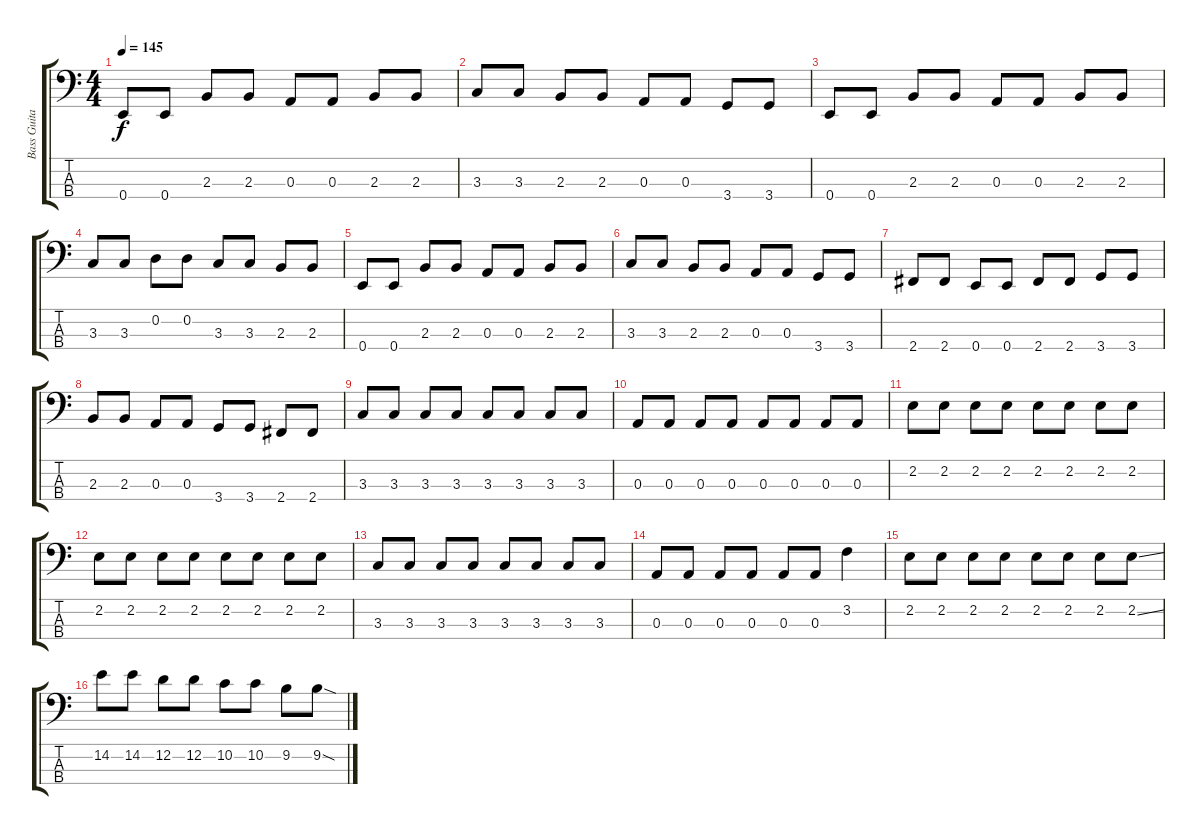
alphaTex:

\track ("Bass Guitar" "Bass Guita") {instrument electricbasspick}
\staff {score tabs}
\tuning (G2 D2 A1 E1) {hide}
\ts (4 4)
\tempo 145
\clef f4
\ks c
0.4.8{dy f} 0.4.8 2.3.8 2.3.8 0.3.8 0.3.8 2.3.8 2.3.8 |
3.3.8 3.3.8 2.3.8 2.3.8 0.3.8 0.3.8 3.4.8 3.4.8 |
0.4.8 0.4.8 2.3.8 2.3.8 0.3.8 0.3.8 2.3.8 2.3.8 |
3.3.8 3.3.8 0.2.8 0.2.8 3.3.8 3.3.8 2.3.8 2.3.8 |
0.4.8 0.4.8 2.3.8 2.3.8 0.3.8 0.3.8 2.3.8 2.3.8 |
3.3.8 3.3.8 2.3.8 2.3.8 0.3.8 0.3.8 3.4.8 3.4.8 |
2.4.8 2.4.8 0.4.8 0.4.8 2.4.8 2.4.8 3.4.8 3.4.8 |
2.3.8 2.3.8 0.3.8 0.3.8 3.4.8 3.4.8 2.4.8 2.4.8 |
3.3.8 3.3.8 3.3.8 3.3.8 3.3.8 3.3.8 3.3.8 3.3.8 |
0.3.8 0.3.8 0.3.8 0.3.8 0.3.8 0.3.8 0.3.8 0.3.8 |
2.2.8 2.2.8 2.2.8 2.2.8 2.2.8 2.2.8 2.2.8 2.2.8 |
2.2.8 2.2.8 2.2.8 2.2.8 2.2.8 2.2.8 2.2.8 2.2.8 |
3.3.8 3.3.8 3.3.8 3.3.8 3.3.8 3.3.8 3.3.8 3.3.8 |
0.3.8 0.3.8 0.3.8 0.3.8 0.3.8 0.3.8 3.2.4 |
2.2.8 2.2.8 2.2.8 2.2.8 2.2.8 2.2.8 2.2.8 2.2{ss}.8 |
14.2.8 14.2.8 12.2.8 12.2.8 10.2.8 10.2.8 9.2.8 9.2{sod}.8
